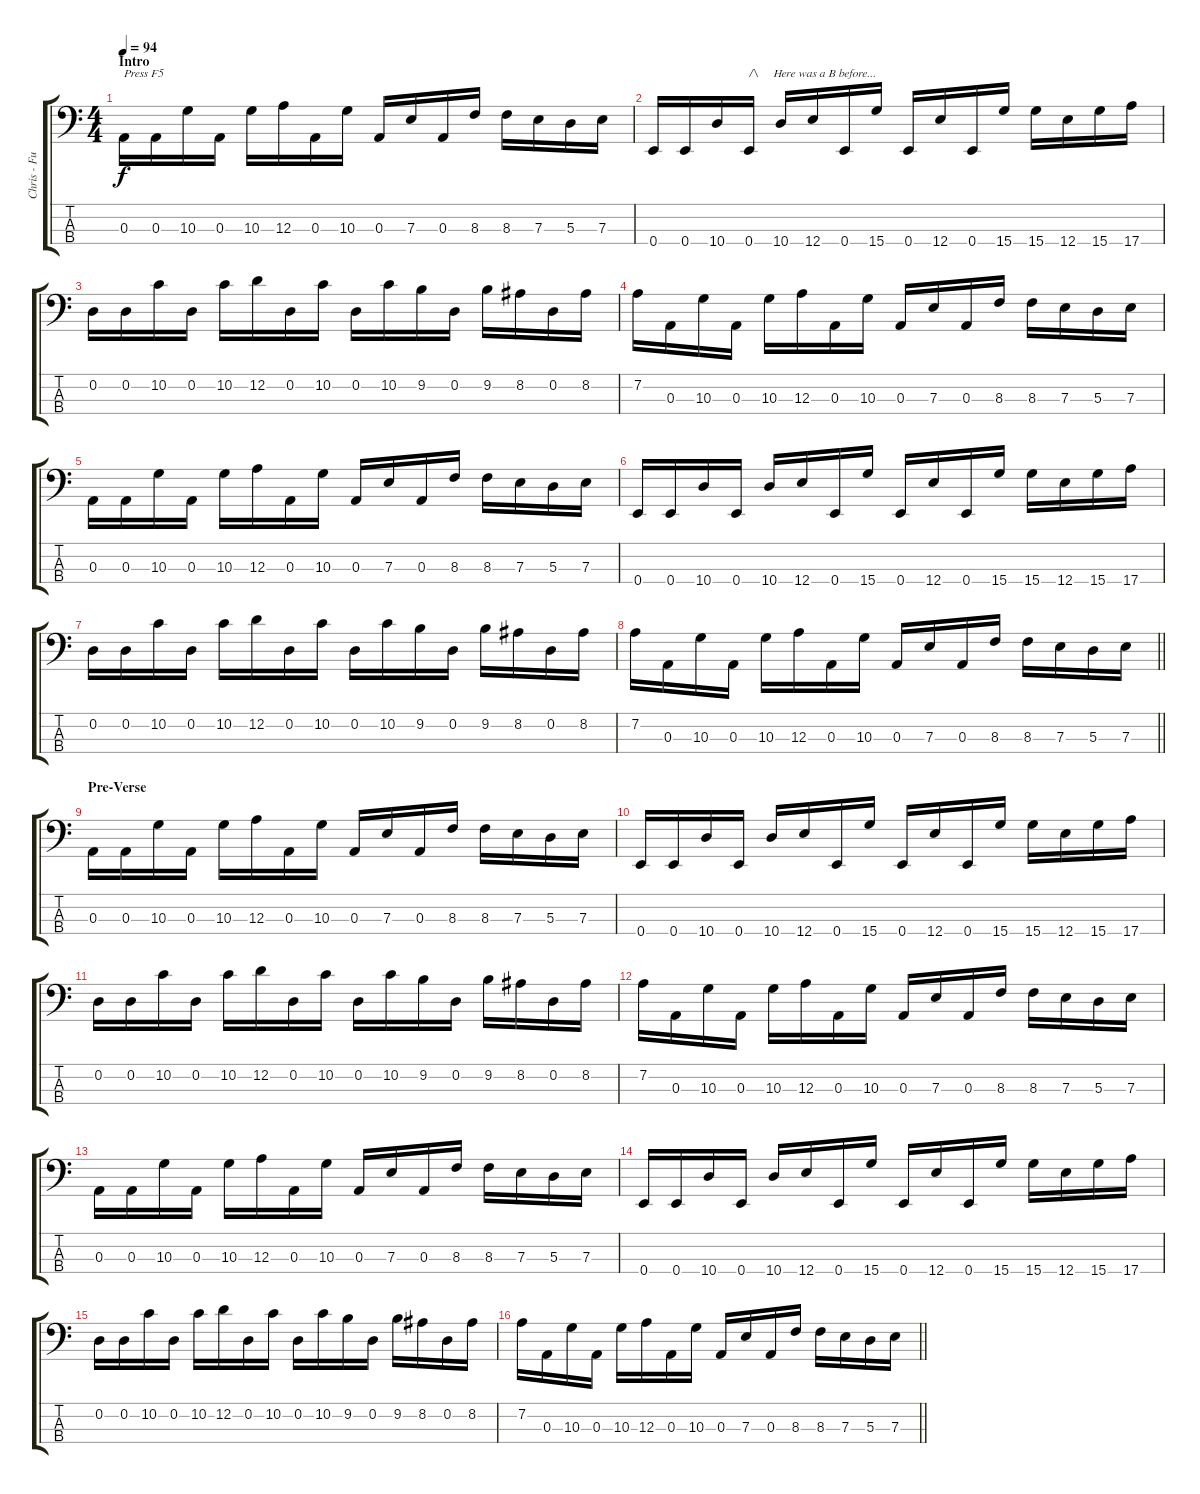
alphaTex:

\track ("Chris - Fuzz Bass 3" "Chris - Fu") {instrument electricbasspick}
\staff {score tabs}
\tuning (G2 D2 A1 E1) {hide}
\ts (4 4)
\section ("" "Intro")
\tempo 94
\clef f4
\ks c
0.3.16{txt "Press F5" dy f instrument electricbasspick} 0.3.16 10.3.16 0.3.16 10.3.16 12.3.16 0.3.16 10.3.16 0.3.16 7.3.16 0.3.16 8.3.16 8.3.16 7.3.16 5.3.16 7.3.16 |
0.4.16 0.4.16 10.4.16 0.4.16{txt "/\\     Here was a B before..."} 10.4.16 12.4.16 0.4.16 15.4.16 0.4.16 12.4.16 0.4.16 15.4.16 15.4.16 12.4.16 15.4.16 17.4.16 |
0.2.16 0.2.16 10.2.16 0.2.16 10.2.16 12.2.16 0.2.16 10.2.16 0.2.16 10.2.16 9.2.16 0.2.16 9.2.16 8.2.16 0.2.16 8.2.16 |
7.2.16 0.3.16 10.3.16 0.3.16 10.3.16 12.3.16 0.3.16 10.3.16 0.3.16 7.3.16 0.3.16 8.3.16 8.3.16 7.3.16 5.3.16 7.3.16 |
0.3.16 0.3.16 10.3.16 0.3.16 10.3.16 12.3.16 0.3.16 10.3.16 0.3.16 7.3.16 0.3.16 8.3.16 8.3.16 7.3.16 5.3.16 7.3.16 |
0.4.16 0.4.16 10.4.16 0.4.16 10.4.16 12.4.16 0.4.16 15.4.16 0.4.16 12.4.16 0.4.16 15.4.16 15.4.16 12.4.16 15.4.16 17.4.16 |
0.2.16 0.2.16 10.2.16 0.2.16 10.2.16 12.2.16 0.2.16 10.2.16 0.2.16 10.2.16 9.2.16 0.2.16 9.2.16 8.2.16 0.2.16 8.2.16 |
\barLineRight lightlight
7.2.16 0.3.16 10.3.16 0.3.16 10.3.16 12.3.16 0.3.16 10.3.16 0.3.16 7.3.16 0.3.16 8.3.16 8.3.16 7.3.16 5.3.16 7.3.16 |
\section ("" "Pre-Verse")
0.3.16 0.3.16 10.3.16 0.3.16 10.3.16 12.3.16 0.3.16 10.3.16 0.3.16 7.3.16 0.3.16 8.3.16 8.3.16 7.3.16 5.3.16 7.3.16 |
0.4.16 0.4.16 10.4.16 0.4.16 10.4.16 12.4.16 0.4.16 15.4.16 0.4.16 12.4.16 0.4.16 15.4.16 15.4.16 12.4.16 15.4.16 17.4.16 |
0.2.16 0.2.16 10.2.16 0.2.16 10.2.16 12.2.16 0.2.16 10.2.16 0.2.16 10.2.16 9.2.16 0.2.16 9.2.16 8.2.16 0.2.16 8.2.16 |
7.2.16 0.3.16 10.3.16 0.3.16 10.3.16 12.3.16 0.3.16 10.3.16 0.3.16 7.3.16 0.3.16 8.3.16 8.3.16 7.3.16 5.3.16 7.3.16 |
0.3.16 0.3.16 10.3.16 0.3.16 10.3.16 12.3.16 0.3.16 10.3.16 0.3.16 7.3.16 0.3.16 8.3.16 8.3.16 7.3.16 5.3.16 7.3.16 |
0.4.16 0.4.16 10.4.16 0.4.16 10.4.16 12.4.16 0.4.16 15.4.16 0.4.16 12.4.16 0.4.16 15.4.16 15.4.16 12.4.16 15.4.16 17.4.16 |
0.2.16 0.2.16 10.2.16 0.2.16 10.2.16 12.2.16 0.2.16 10.2.16 0.2.16 10.2.16 9.2.16 0.2.16 9.2.16 8.2.16 0.2.16 8.2.16 |
\barLineRight lightlight
7.2.16 0.3.16 10.3.16 0.3.16 10.3.16 12.3.16 0.3.16 10.3.16 0.3.16 7.3.16 0.3.16 8.3.16 8.3.16 7.3.16 5.3.16 7.3.16
